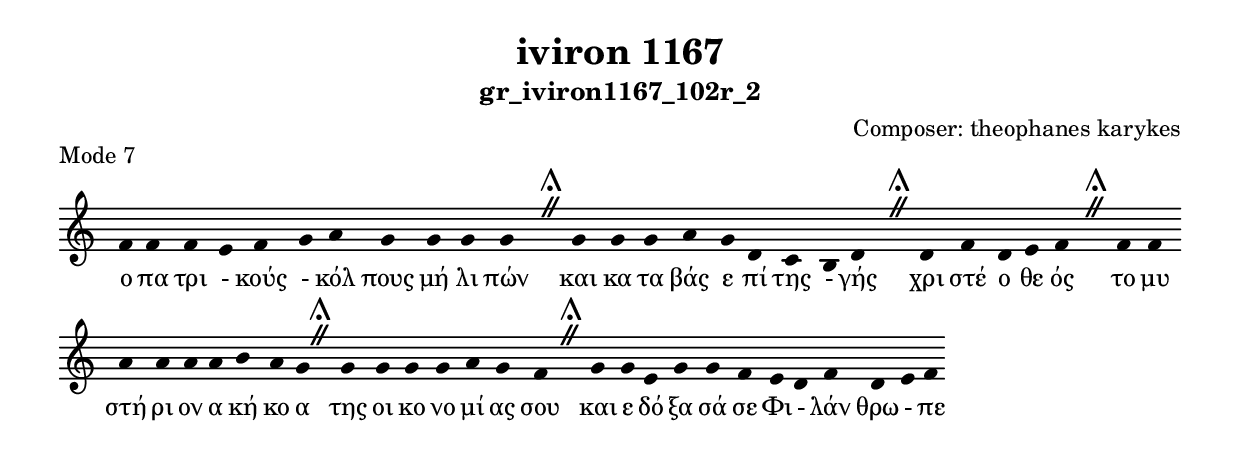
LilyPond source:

\include "gregorian.ly"

	\header {
 	  title = "iviron 1167"
	  subtitle = "gr_iviron1167_102r_2"
	  composer = "Composer: theophanes karykes"
	  piece = "Mode 7"
	}

	chant = {
	  f'4 f'4 f'4 e'4 f'4 g'4 a'4 g'4 g'4 g'4 g'4 \divisioMaior
 g'4 g'4 g'4 a'4 g'4 d'4 c'4 b4 d'4 \divisioMaior
 d'4 f'4 d'4 e'4 f'4 \divisioMaior
 f'4 f'4 a'4 a'4 a'4 a'4 b'4 a'4 g'4 \divisioMaior
 g'4 g'4 g'4 g'4 a'4 g'4 f'4 \divisioMaior
 g'4 g'4 e'4 g'4 g'4 f'4 e'4 d'4 f'4 d'4 e'4 f'4\finalis
	}

	verba = \lyricmode {ο πα τρι - κούς - κόλ πους μή λι πών 
και κα τα βάς ε πί της - γής 
χρι στέ ο θε ός 
το μυ στή ρι ον α κή κο α 
της οι κο νο μί ας σου 
και ε δό ξα σά σε Φι - λάν θρω - πε 
	}


	\score {
	  \new Staff <<
	  \new Voice = "melody" \chant
	  \new Lyrics = "one" \lyricsto melody \verba
	  >>
	  \layout {
	    \context {
	      \Staff
	      \remove "Time_signature_engraver"
	      \remove "Bar_engraver"
	    }
	    \context {
	      \Voice
	      \remove "Stem_engraver"
	    }
	  }
	}